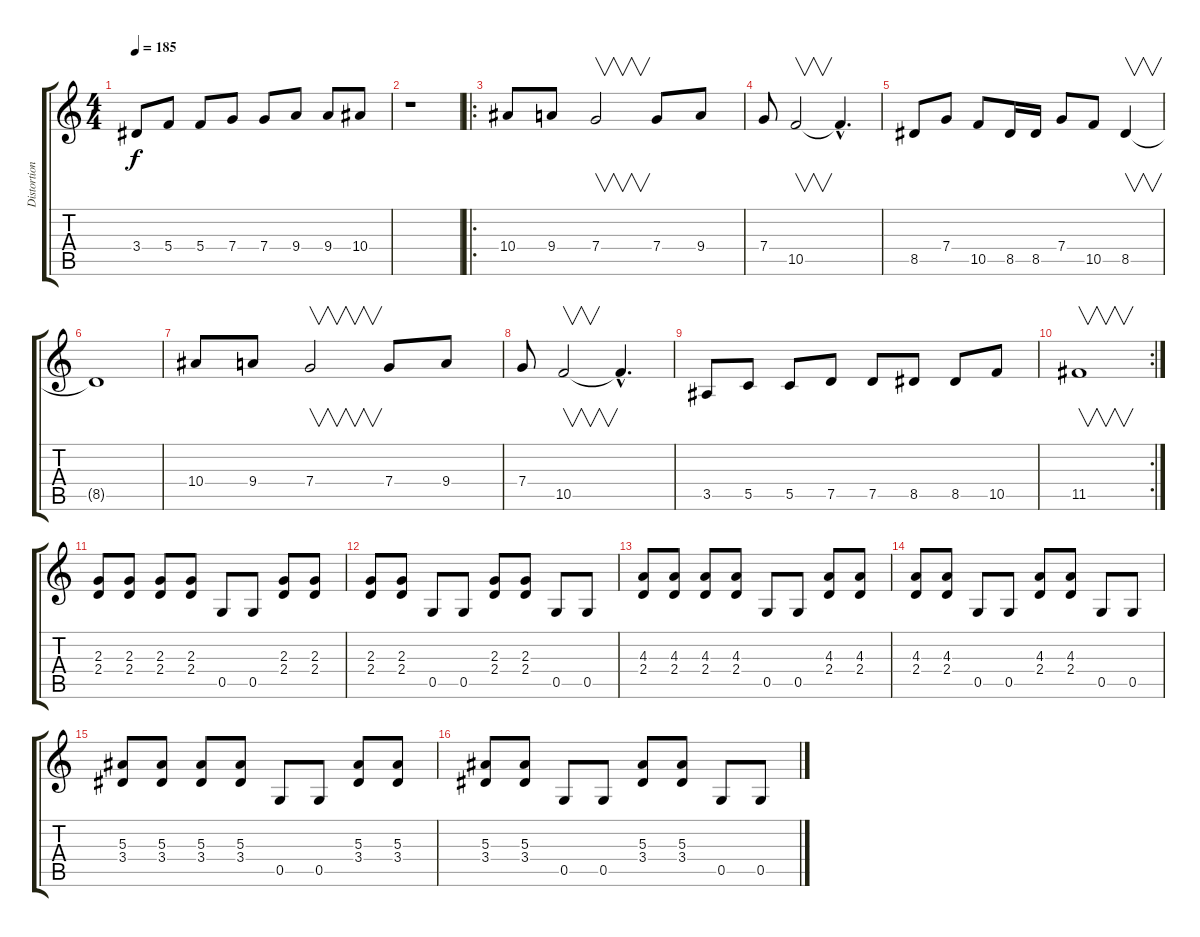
\track ("Distortion Guitar 2" "Distortion") {instrument distortionguitar}
\staff {score tabs}
\tuning (D4 A3 F3 C3 G2 C2) {hide}
\ts (4 4)
\tempo 185
\clef g2
\ks c
3.4.8{dy f} 5.4.8 5.4.8 7.4.8 7.4.8 9.4.8 9.4.8 10.4.8 |
r.1 |
\ro
10.4.8 9.4.8 7.4.2{v} 7.4.8 9.4.8 |
7.4.8 10.5.2{v} 10.5{hac t}.4{d} |
8.5.8 7.4.8 10.5.8 8.5.16 8.5.16 7.4.8 10.5.8 8.5.4{v} |
8.5{t}.1 |
10.4.8 9.4.8 7.4.2{v} 7.4.8 9.4.8 |
7.4.8 10.5.2{v} 10.5{hac t}.4{d} |
3.5.8 5.5.8 5.5.8 7.5.8 7.5.8 8.5.8 8.5.8 10.5.8 |
\rc 2
11.5.1{v} |
(2.3 2.4).8 (2.3 2.4).8 (2.3 2.4).8 (2.3 2.4).8 0.5.8 0.5.8 (2.3 2.4).8 (2.3 2.4).8 |
(2.3 2.4).8 (2.3 2.4).8 0.5.8 0.5.8 (2.3 2.4).8 (2.3 2.4).8 0.5.8 0.5.8 |
(4.3 2.4).8 (4.3 2.4).8 (4.3 2.4).8 (4.3 2.4).8 0.5.8 0.5.8 (4.3 2.4).8 (4.3 2.4).8 |
(4.3 2.4).8 (4.3 2.4).8 0.5.8 0.5.8 (4.3 2.4).8 (4.3 2.4).8 0.5.8 0.5.8 |
(5.3 3.4).8 (5.3 3.4).8 (5.3 3.4).8 (5.3 3.4).8 0.5.8 0.5.8 (5.3 3.4).8 (5.3 3.4).8 |
(5.3 3.4).8 (5.3 3.4).8 0.5.8 0.5.8 (5.3 3.4).8 (5.3 3.4).8 0.5.8 0.5.8
